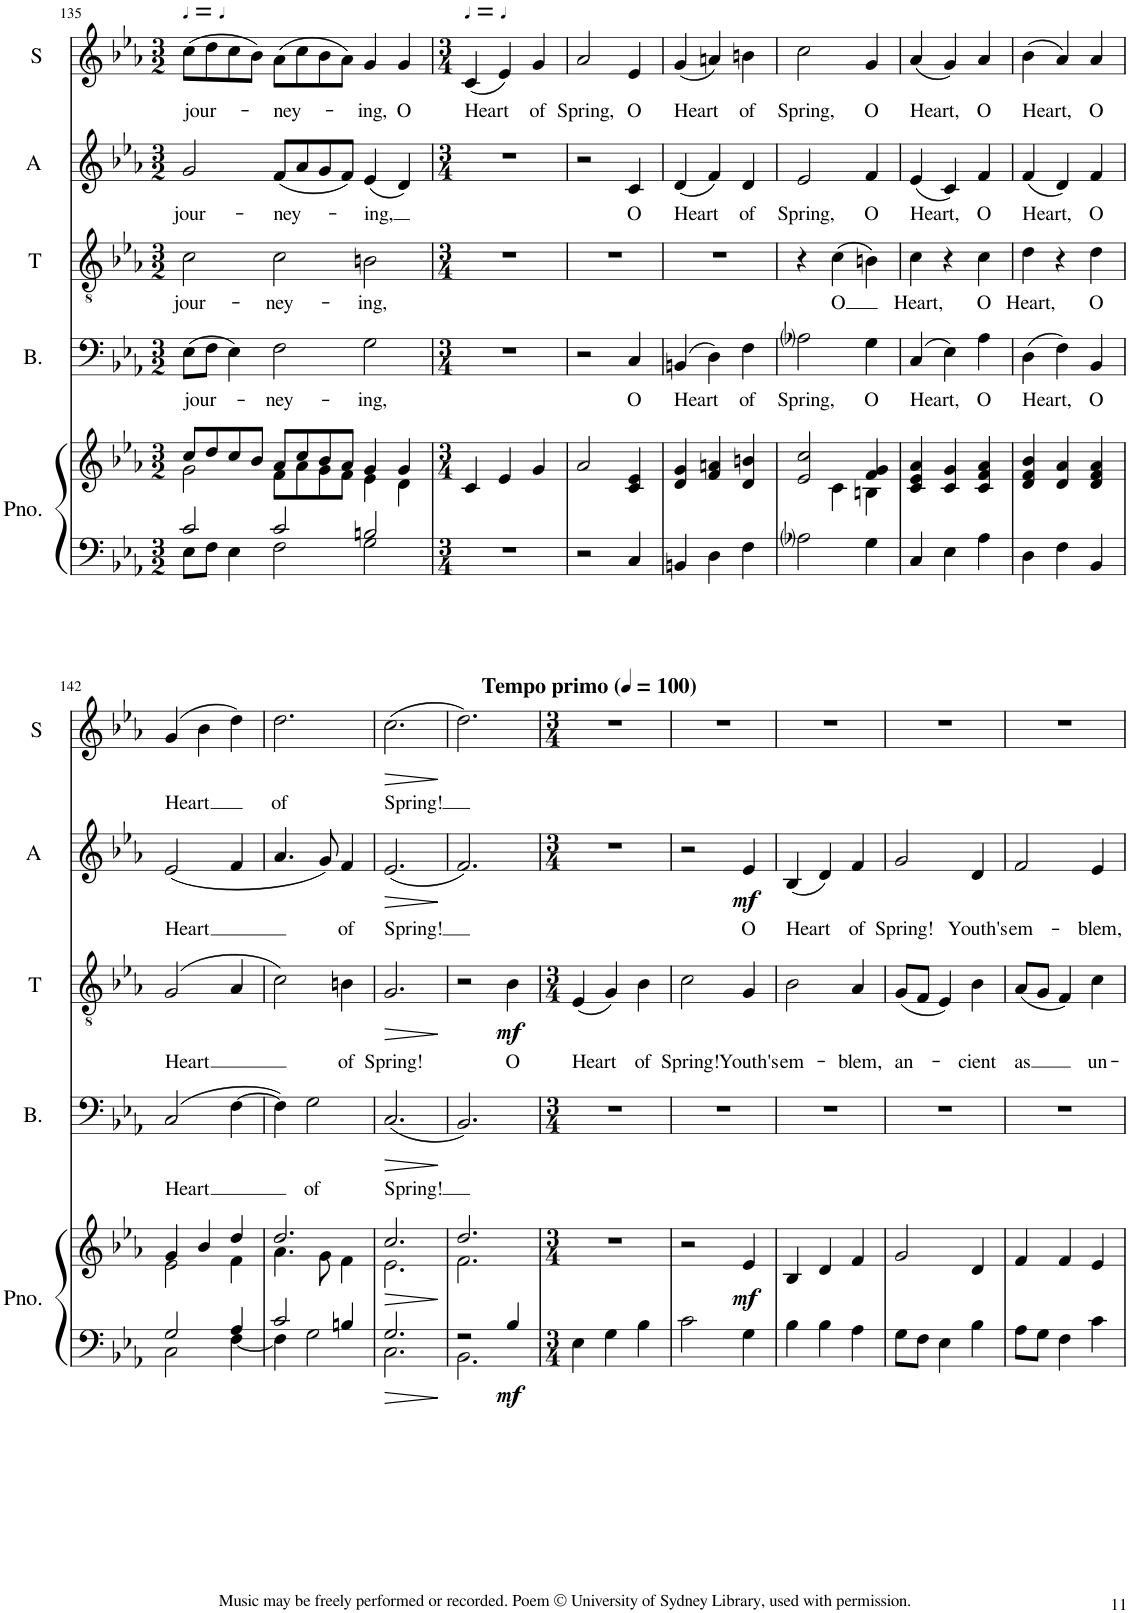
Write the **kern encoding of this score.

**kern	**kern	**dynam	**kern	**text	**dynam	**kern	**text	**dynam	**kern	**text	**dynam	**kern	**text	**dynam
*part5	*part5	*part5	*part4	*part4	*part4	*part3	*part3	*part3	*part2	*part2	*part2	*part1	*part1	*part1
*staff6	*staff5	*staff5/6	*staff4	*staff4	*staff4	*staff3	*staff3	*staff3	*staff2	*staff2	*staff2	*staff1	*staff1	*staff1
*I"Piano (ad lib.)	*	*	*I"Bass	*	*	*I"Tenor	*	*	*I"Alto	*	*	*I"Soprano	*	*
*I'Pno.	*	*	*I'B.	*	*	*I'T	*	*	*I'A	*	*	*I'S	*	*
!!LO:PB:g=z
*clefF4	*clefF4	*	*clefF4	*	*	*clefGv2	*	*	*clefG2	*	*	*clefG2	*	*
*	*	*	*	*	*	*	*	*	*Trd4c7	*	*	*	*	*
*k[b-e-a-]	*k[b-e-a-]	*	*k[b-e-a-]	*	*	*k[b-e-a-]	*	*	*k[b-e-a-]	*	*	*k[b-e-a-]	*	*
*M3/2	*M3/2	*	*M3/2	*	*	*M3/2	*	*	*M3/2	*	*	*M3/2	*	*
=135	=135	=135	=135	=135	=135	=135	=135	=135	=135	=135	=135	=135	=135	=135
*^	*^	*	*	*	*	*	*	*	*	*	*	*	*	*
!	!	!	!	!	!	!LO:LY:b	!	!	!LO:LY:b	!	!	!LO:LY:b	!	!	!LO:LY:b	!
2c/	8E-\L	8cc/L	2g\	.	(8E-\L	jour-	.	2c\	jour-	.	2g/	jour-	.	(8cc\L	jour-	.
.	8F\J	8dd/	.	.	8F\J	.	.	.	.	.	.	.	.	8dd\	.	.
.	4E-\	8cc/	.	.	4E-\)	.	.	.	.	.	.	.	.	8cc\	.	.
.	.	8b-/J	.	.	.	.	.	.	.	.	.	.	.	8b-\J)	.	.
!	!	!	!	!	!	!LO:LY:b	!	!	!LO:LY:b	!	!	!LO:LY:b	!	!	!LO:LY:b	!
2c/	2F\	8a-/L	8f\L	.	2F\	-ney-	.	2c\	-ney-	.	(8f/L	-ney-	.	(8a-\L	-ney-	.
.	.	8cc/	8a-\	.	.	.	.	.	.	.	8a-/	.	.	8cc\	.	.
.	.	8b-/	8g\	.	.	.	.	.	.	.	8g/	.	.	8b-\	.	.
.	.	8a-/J	8f\J	.	.	.	.	.	.	.	8f/J)	.	.	8a-\J)	.	.
!	!	!	!	!	!	!LO:LY:b	!	!	!LO:LY:b	!	!	!LO:LY:b	!	!	!LO:LY:b	!
2Bn/	2G\	4g/	4e-\	.	2G\	-ing,	.	2Bn\	-ing,	.	(4e-/	-ing,	.	4g/	-ing,	.
!	!	!	!	!	!	!	!	!	!	!	!	!	!	!	!LO:LY:b	!
.	.	4g/	4d\	.	.	.	.	.	.	.	4d/)	.	.	4g/	O	.
*v	*v	*	*	*	*	*	*	*	*	*	*	*	*	*	*	*
*	*v	*v	*	*	*	*	*	*	*	*	*	*	*	*	*
=136	=136	=136	=136	=136	=136	=136	=136	=136	=136	=136	=136	=136	=136	=136
*M3/4	*M3/4	*	*M3/4	*	*	*M3/4	*	*	*M3/4	*	*	*M3/4	*	*
*	*^	*	*	*	*	*	*	*	*	*	*	*	*	*
!	!	!	!	!	!	!	!	!	!	!	!	!	!	!LO:LY:b	!
*	*v	*v	*	*	*	*	*	*	*	*	*	*	*	*	*
2.r	4c/	.	2.r	.	.	2.r	.	.	2.r	.	.	(4c/	Heart	.
.	4e-/	.	.	.	.	.	.	.	.	.	.	4e-/)	.	.
!	!	!	!	!	!	!	!	!	!	!	!	!	!LO:LY:b	!
.	4g/	.	.	.	.	.	.	.	.	.	.	4g/	of	.
=137	=137	=137	=137	=137	=137	=137	=137	=137	=137	=137	=137	=137	=137	=137
!	!	!	!	!	!	!	!	!	!	!	!	!	!LO:LY:b	!
2r	2a-/	.	2r	.	.	2.r	.	.	2r	.	.	2a-/	Spring,	.
!	!	!	!	!LO:LY:b	!	!	!	!	!	!LO:LY:b	!	!	!LO:LY:b	!
4C/	4c/ 4e-/	.	4C/	O	.	.	.	.	4c/	O	.	4e-/	O	.
=138	=138	=138	=138	=138	=138	=138	=138	=138	=138	=138	=138	=138	=138	=138
!	!	!	!	!LO:LY:b	!	!	!	!	!	!LO:LY:b	!	!	!LO:LY:b	!
4BBn/	4d/ 4g/	.	(4BBn/	Heart	.	2.r	.	.	(4d/	Heart	.	(4g/	Heart	.
4D\	4f/ 4an/	.	4D\)	.	.	.	.	.	4f/)	.	.	4an/)	.	.
!	!	!	!	!LO:LY:b	!	!	!	!	!	!LO:LY:b	!	!	!LO:LY:b	!
4F\	4d/ 4bn/	.	4F\	of	.	.	.	.	4d/	of	.	4bn\	of	.
=139	=139	=139	=139	=139	=139	=139	=139	=139	=139	=139	=139	=139	=139	=139
*	*^	*	*	*	*	*	*	*	*	*	*	*	*	*
!	!	!	!	!	!LO:LY:b	!	!	!	!	!	!LO:LY:b	!	!	!LO:LY:b	!
2A-i\	2e-/ 2cc/	4ryy	.	2A-i\	Spring,	.	4r	.	.	2e-/	Spring,	.	2cc\	Spring,	.
!	!	!	!	!	!	!	!	!LO:LY:b	!	!	!	!	!	!	!
.	.	4c\	.	.	.	.	(4c\	O	.	.	.	.	.	.	.
!	!	!	!	!	!LO:LY:b	!	!	!	!	!	!LO:LY:b	!	!	!LO:LY:b	!
4G\	4f/ 4g/	4Bn\	.	4G\	O	.	4Bn\)	.	.	4f/	O	.	4g/	O	.
=140	=140	=140	=140	=140	=140	=140	=140	=140	=140	=140	=140	=140	=140	=140	=140
!	!	!	!	!	!LO:LY:b	!	!	!LO:LY:b	!	!	!LO:LY:b	!	!	!LO:LY:b	!
*	*v	*v	*	*	*	*	*	*	*	*	*	*	*	*	*
4C/	4c/ 4e-/ 4a-/	.	(4C/	Heart,	.	4c\	Heart,	.	(4e-/	Heart,	.	(4a-/	Heart,	.
4E-\	4c/ 4g/	.	4E-\)	.	.	4r	.	.	4c/)	.	.	4g/)	.	.
!	!	!	!	!LO:LY:b	!	!	!LO:LY:b	!	!	!LO:LY:b	!	!	!LO:LY:b	!
4A-\	4c/ 4f/ 4a-/	.	4A-\	O	.	4c\	O	.	4f/	O	.	4a-/	O	.
=141	=141	=141	=141	=141	=141	=141	=141	=141	=141	=141	=141	=141	=141	=141
!	!	!	!	!LO:LY:b	!	!	!LO:LY:b	!	!	!LO:LY:b	!	!	!LO:LY:b	!
4D\	4d/ 4f/ 4b-/	.	(4D\	Heart,	.	4d\	Heart,	.	(4f/	Heart,	.	(4b-\	Heart,	.
4F\	4d/ 4a-/	.	4F\)	.	.	4r	.	.	4d/)	.	.	4a-/)	.	.
!	!	!	!	!LO:LY:b	!	!	!LO:LY:b	!	!	!LO:LY:b	!	!	!LO:LY:b	!
4BB-/	4d/ 4f/ 4a-/	.	4BB-/	O	.	4d\	O	.	4f/	O	.	4a-/	O	.
!!LO:LB:g=z
=142	=142	=142	=142	=142	=142	=142	=142	=142	=142	=142	=142	=142	=142	=142
*^	*^	*	*	*	*	*	*	*	*	*	*	*	*	*
!	!	!	!	!	!	!LO:LY:b	!	!	!LO:LY:b	!	!	!LO:LY:b	!	!	!LO:LY:b	!
2G/	2C\	4g/	2e-\	.	(2C/	Heart	.	(2G/	Heart	.	(2e-/	Heart	.	(4g/	Heart	.
.	.	4b-/	.	.	.	.	.	.	.	.	.	.	.	4b-\	.	.
4A-/	[4F\	4dd/	4f\	.	[4F\	.	.	4A-/	.	.	4f/	.	.	4dd\)	.	.
=143	=143	=143	=143	=143	=143	=143	=143	=143	=143	=143	=143	=143	=143	=143	=143	=143
!	!	!	!	!	!	!	!	!	!	!	!	!	!	!	!LO:LY:b	!
2c/	4F\]	2.dd/	4.a-\	.	4F\])	.	.	2c\)	.	.	4.a-/	.	.	2.dd\	of	.
!	!	!	!	!	!	!LO:LY:b	!	!	!	!	!	!	!	!	!	!
.	2G\	.	.	.	2G\	of	.	.	.	.	.	.	.	.	.	.
.	.	.	8g\	.	.	.	.	.	.	.	8g/)	.	.	.	.	.
!	!	!	!	!	!	!	!	!	!LO:LY:b	!	!	!LO:LY:b	!	!	!	!
4Bn/	.	.	4f\	.	.	.	.	4Bn\	of	.	4f/	of	.	.	.	.
=144	=144	=144	=144	=144	=144	=144	=144	=144	=144	=144	=144	=144	=144	=144	=144	=144
!	!	!	!	!LO:HP:b	!	!LO:LY:b	!LO:HP:b	!	!LO:LY:b	!LO:HP:b	!	!LO:LY:b	!LO:HP:b	!	!LO:LY:b	!LO:HP:b
2.G/	2.C\	2.cc/	2.e-\	>	(2.C/	Spring!	>	2.G/	Spring!	>	(2.e-/	Spring!	>	(2.cc\	Spring!	>
*v	*v	*	*	*	*	*	*	*	*	*	*	*	*	*	*	*
*	*v	*v	*	*	*	*	*	*	*	*	*	*	*	*	*
.	.	]	.	.	]	.	.	]	.	.	]	.	.	]
=145	=145	=145	=145	=145	=145	=145	=145	=145	=145	=145	=145	=145	=145	=145
*^	*^	*	*	*	*	*	*	*	*	*	*	*^	*	*
2r	2.BB-\	2.dd/	2.f\	.	2.BB-/)	.	.	2r	.	.	2.f/)	.	.	2.dd\)	4ryy	.	.
*	*	*	*	*	*	*	*	*	*	*	*	*	*	*MM100	*	*	*
!	!	!	!	!	!	!	!	!	!	!	!	!	!	!	!LO:TX:a:B:t=Tempo primo	!	!
.	.	.	.	.	.	.	.	.	.	.	.	.	.	.	2ryy	.	.
!	!	!	!	!LO:DY:b=2	!	!	!	!	!LO:LY:b	!LO:DY:b	!	!	!	!	!	!	!
4B-/	.	.	.	mf	.	.	.	4B-\	O	mf	.	.	.	.	.	.	.
*v	*v	*	*	*	*	*	*	*	*	*	*	*	*	*v	*v	*	*
*	*v	*v	*	*	*	*	*	*	*	*	*	*	*	*	*
=146	=146	=146	=146	=146	=146	=146	=146	=146	=146	=146	=146	=146	=146	=146
*M3/4	*M3/4	*	*M3/4	*	*	*M3/4	*	*	*M3/4	*	*	*M3/4	*	*
*	*	*	*	*	*	*	*	*	*	*	*	*^	*	*
!	!	!	!	!	!	!	!LO:LY:b	!	!	!	!	!	!	!	!
*	*	*	*	*	*	*	*	*	*	*	*	*v	*v	*	*
4E-\	2.r	.	2.r	.	.	(4E-/	Heart	.	2.r	.	.	2.r	.	.
4G\	.	.	.	.	.	4G/)	.	.	.	.	.	.	.	.
!	!	!	!	!	!	!	!LO:LY:b	!	!	!	!	!	!	!
4B-\	.	.	.	.	.	4B-\	of	.	.	.	.	.	.	.
=147	=147	=147	=147	=147	=147	=147	=147	=147	=147	=147	=147	=147	=147	=147
!	!	!	!	!	!	!	!LO:LY:b	!	!	!	!	!	!	!
2c\	2r	.	2.r	.	.	2c\	Spring!	.	2r	.	.	2.r	.	.
!	!	!LO:DY:b	!	!	!	!	!LO:LY:b	!	!	!LO:LY:b	!LO:DY:b	!	!	!
4G\	4e-/	mf	.	.	.	4G/	Youth's	.	4e-/	O	mf	.	.	.
=148	=148	=148	=148	=148	=148	=148	=148	=148	=148	=148	=148	=148	=148	=148
!	!	!	!	!	!	!	!LO:LY:b	!	!	!LO:LY:b	!	!	!	!
4B-\	4B-/	.	2.r	.	.	2B-\	em-	.	(4B-/	Heart	.	2.r	.	.
4B-\	4d/	.	.	.	.	.	.	.	4d/)	.	.	.	.	.
!	!	!	!	!	!	!	!LO:LY:b	!	!	!LO:LY:b	!	!	!	!
4A-\	4f/	.	.	.	.	4A-/	-blem,	.	4f/	of	.	.	.	.
=149	=149	=149	=149	=149	=149	=149	=149	=149	=149	=149	=149	=149	=149	=149
!	!	!	!	!	!	!	!LO:LY:b	!	!	!LO:LY:b	!	!	!	!
8G\L	2g/	.	2.r	.	.	(8G/L	an-	.	2g/	Spring!	.	2.r	.	.
8F\J	.	.	.	.	.	8F/J	.	.	.	.	.	.	.	.
4E-\	.	.	.	.	.	4E-/)	.	.	.	.	.	.	.	.
!	!	!	!	!	!	!	!LO:LY:b	!	!	!LO:LY:b	!	!	!	!
4B-\	4d/	.	.	.	.	4B-\	-cient	.	4d/	Youth's	.	.	.	.
=150	=150	=150	=150	=150	=150	=150	=150	=150	=150	=150	=150	=150	=150	=150
!	!	!	!	!	!	!	!LO:LY:b	!	!	!LO:LY:b	!	!	!	!
8A-\L	4f/	.	2.r	.	.	(8A-/L	as	.	2f/	em-	.	2.r	.	.
8G\J	.	.	.	.	.	8G/J	.	.	.	.	.	.	.	.
4F\	4f/	.	.	.	.	4F/)	.	.	.	.	.	.	.	.
!	!	!	!	!	!	!	!LO:LY:b	!	!	!LO:LY:b	!	!	!	!
4c\	4e-/	.	.	.	.	4c\	un-	.	4e-/	-blem,	.	.	.	.
=	=	=	=	=	=	=	=	=	=	=	=	=	=	=
*-	*-	*-	*-	*-	*-	*-	*-	*-	*-	*-	*-	*-	*-	*-
